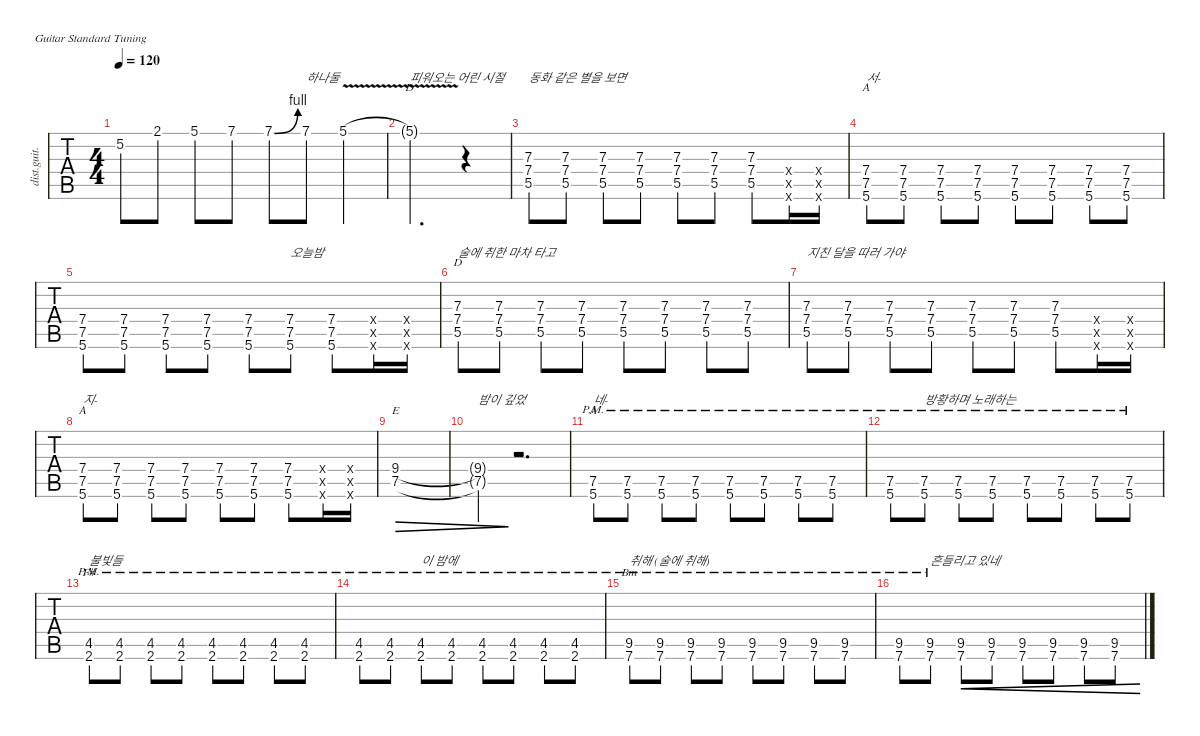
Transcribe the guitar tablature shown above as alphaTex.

\defaultSystemsLayout 4
\hideDynamics
\bracketExtendMode nobrackets
\track ("Distortion Guitar" "dist.guit.") {instrument distortionguitar}
\staff {tabs}
\tuning (E4 B3 G3 D3 A2 E2)
\chord ("A" x x x 2 0 x) {showdiagram false showfingering false}
\chord ("F#" x x x x 4 2) {showdiagram false showfingering false}
\chord ("Bm" x x x 4 2 x) {showdiagram false showfingering false}
\chord ("A" x 2 2 2 0 x) {showdiagram false showfingering false barre (2 2)}
\chord ("D" 2 3 2 0 x x) {showdiagram false showfingering false barre 2}
\chord ("E" 0 0 1 2 2 0) {showdiagram false showfingering false}
\ts (4 4)
\tempo 120
\clef g2
\ks c
5.2.8{dy mf} 2.1{acc #}.8 5.1.8 7.1.8 7.1{be (bend 0 0 28.2 4)}.8 7.1.8{txt "하나둘"} 5.1{v}.4 |
5.1{t}.2{d ch "D" txt "피워오는 어린 시절"} r.4 |
(7.4 5.5 7.3).8{txt "동화 같은 별을 보면"} (7.4 5.5 7.3).8 (7.4 5.5 7.3).8 (7.4 5.5 7.3).8 (7.4 5.5 7.3).8 (7.4 5.5 7.3).8 (7.4 5.5 7.3).8 (0.6{x} 0.4{x} 0.5{x}).16 (0.6{x} 0.5{x} 0.4{x}).16 |
(7.5 5.6 7.4).8{ch "A" txt "서-"} (7.5 5.6 7.4).8 (7.5 5.6 7.4).8 (7.5 5.6 7.4).8 (7.5 5.6 7.4).8 (7.5 5.6 7.4).8 (7.5 5.6 7.4).8 (7.5 5.6 7.4).8 |
(7.5 5.6 7.4).8 (7.5 5.6 7.4).8 (7.5 5.6 7.4).8 (7.5 5.6 7.4).8 (7.5 5.6 7.4).8 (7.5 5.6 7.4).8{txt "오늘밤"} (7.5 5.6 7.4).8 (0.4{x} 0.5{x} 0.6{x}).16 (0.4{x} 0.5{x} 0.6{x}).16 |
(7.4 7.3 5.5).8{ch "D" txt "술에 취한 마차 타고"} (7.4 7.3 5.5).8 (7.4 7.3 5.5).8 (7.4 7.3 5.5).8 (7.4 7.3 5.5).8 (7.4 7.3 5.5).8 (7.4 7.3 5.5).8 (7.4 7.3 5.5).8 |
(7.4 7.3 5.5).8{txt "지친 달을 따러 가야"} (7.4 7.3 5.5).8 (7.4 7.3 5.5).8 (7.4 7.3 5.5).8 (7.4 7.3 5.5).8 (7.4 7.3 5.5).8 (7.3 7.4 5.5).8 (0.6{x} 0.4{x} 0.5{x}).16 (0.6{x} 0.5{x} 0.4{x}).16 |
(7.4 7.5 5.6).8{ch "A" txt "지-"} (7.4 7.5 5.6).8 (7.4 7.5 5.6).8 (7.4 7.5 5.6).8 (7.4 7.5 5.6).8 (7.4 7.5 5.6).8 (7.4 7.5 5.6).8 (0.4{x} 0.5{x} 0.6{x}).16 (0.4{x} 0.5{x} 0.6{x}).16 |
(9.4 7.5).1{ch "E" dec} |
(9.4{t} 7.5{t}).4{txt "밤이 깊었" dec} r.2{d} |
(7.5{pm} 5.6{pm}).8{ch "A" txt "네-"} (7.5{pm} 5.6{pm}).8 (7.5{pm} 5.6{pm}).8 (7.5{pm} 5.6{pm}).8 (7.5{pm} 5.6{pm}).8 (7.5{pm} 5.6{pm}).8 (7.5{pm} 5.6{pm}).8 (7.5{pm} 5.6{pm}).8 |
(7.5{pm} 5.6{pm}).8 (7.5{pm} 5.6{pm}).8{txt "방황하며 노래하는"} (7.5{pm} 5.6{pm}).8 (7.5{pm} 5.6{pm}).8 (7.5{pm} 5.6{pm}).8 (7.5{pm} 5.6{pm}).8 (7.5{pm} 5.6{pm}).8 (7.5{pm} 5.6{pm}).8 |
(4.5{pm acc #} 2.6{pm acc #}).8{ch "F#" txt "불빛들"} (4.5{pm acc #} 2.6{pm acc #}).8 (4.5{pm acc #} 2.6{pm acc #}).8 (4.5{pm acc #} 2.6{pm acc #}).8 (4.5{pm acc #} 2.6{pm acc #}).8 (4.5{pm acc #} 2.6{pm acc #}).8 (4.5{pm acc #} 2.6{pm acc #}).8 (4.5{pm acc #} 2.6{pm acc #}).8 |
(4.5{pm acc #} 2.6{pm acc #}).8 (4.5{pm acc #} 2.6{pm acc #}).8 (4.5{pm acc #} 2.6{pm acc #}).8{txt "이 밤에"} (4.5{pm acc #} 2.6{pm acc #}).8 (4.5{pm acc #} 2.6{pm acc #}).8 (4.5{pm acc #} 2.6{pm acc #}).8 (4.5{pm acc #} 2.6{pm acc #}).8 (2.6{pm acc #} 4.5{pm acc #}).8 |
(9.5{pm acc #} 7.6{pm}).8{ch "Bm" txt "취해 (술에 취해)"} (9.5{pm acc #} 7.6{pm}).8 (9.5{pm acc #} 7.6{pm}).8 (9.5{pm acc #} 7.6{pm}).8 (9.5{pm acc #} 7.6{pm}).8 (9.5{pm acc #} 7.6{pm}).8 (9.5{pm acc #} 7.6{pm}).8 (9.5{pm acc #} 7.6{pm}).8 |
(9.5{pm acc #} 7.6{pm}).8 (9.5{pm acc #} 7.6{pm}).8{txt "흔들리고 있네"} (9.5{acc #} 7.6).8{cre} (9.5{acc #} 7.6).8{cre} (9.5{acc #} 7.6).8{cre} (9.5{acc #} 7.6).8{cre} (9.5{acc #} 7.6).8{cre} (9.5{acc #} 7.6).8{cre}
